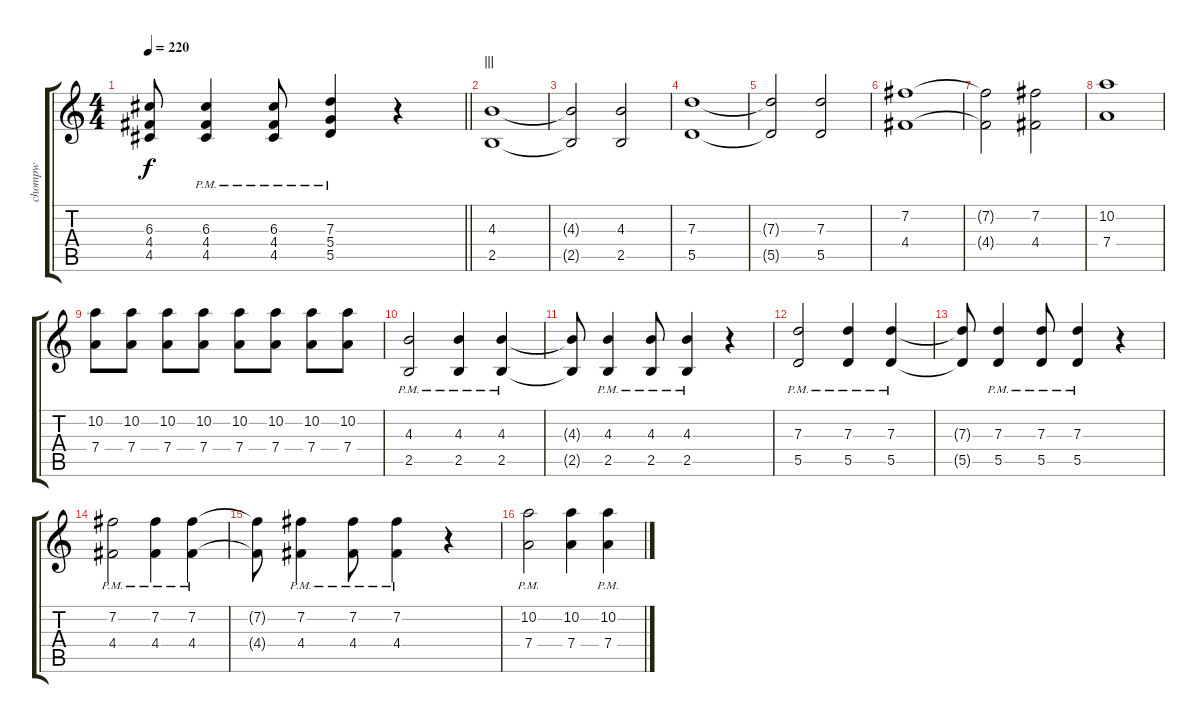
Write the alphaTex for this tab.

\track ("chompw" "chompw") {instrument distortionguitar}
\staff {score tabs}
\tuning (E4 B3 G3 D3 A2 E2) {hide}
\ts (4 4)
\tempo 220
\clef g2
\barLineRight lightlight
\ks c
(6.3{t} 4.4{t} 4.5{t}).8{dy f} (6.3{pm} 4.4{pm} 4.5).4 (6.3{pm} 4.4{pm} 4.5).8 (7.3{pm} 5.4{pm} 5.5).4 r.4 |
\section ("" "|||")
(4.3 2.5).1 |
(4.3{t} 2.5{t}).2 (4.3 2.5).2 |
(7.3 5.5).1 |
(7.3{t} 5.5{t}).2 (7.3 5.5).2 |
(7.2 4.4).1 |
(7.2{t} 4.4{t}).2 (7.2 4.4).2 |
(10.2 7.4).1 |
(10.2 7.4).8 (10.2 7.4).8 (10.2 7.4).8 (10.2 7.4).8 (10.2 7.4).8 (10.2 7.4).8 (10.2 7.4).8 (10.2 7.4).8 |
(4.3{pm} 2.5).2 (4.3{pm} 2.5).4 (4.3{pm} 2.5).4 |
(4.3{t} 2.5{t}).8 (4.3{pm} 2.5).4 (4.3{pm} 2.5).8 (4.3{pm} 2.5).4 r.4 |
(7.3{pm} 5.5).2 (7.3{pm} 5.5).4 (7.3{pm} 5.5).4 |
(7.3{t} 5.5{t}).8 (7.3{pm} 5.5).4 (7.3{pm} 5.5).8 (7.3{pm} 5.5).4 r.4 |
(7.2 4.4{pm}).2 (7.2 4.4{pm}).4 (7.2 4.4{pm}).4 |
(7.2{t} 4.4{t}).8 (7.2 4.4{pm}).4 (7.2 4.4{pm}).8 (7.2 4.4{pm}).4 r.4 |
(10.2 7.4{pm}).2 (10.2 7.4).4 (10.2 7.4{pm}).4
